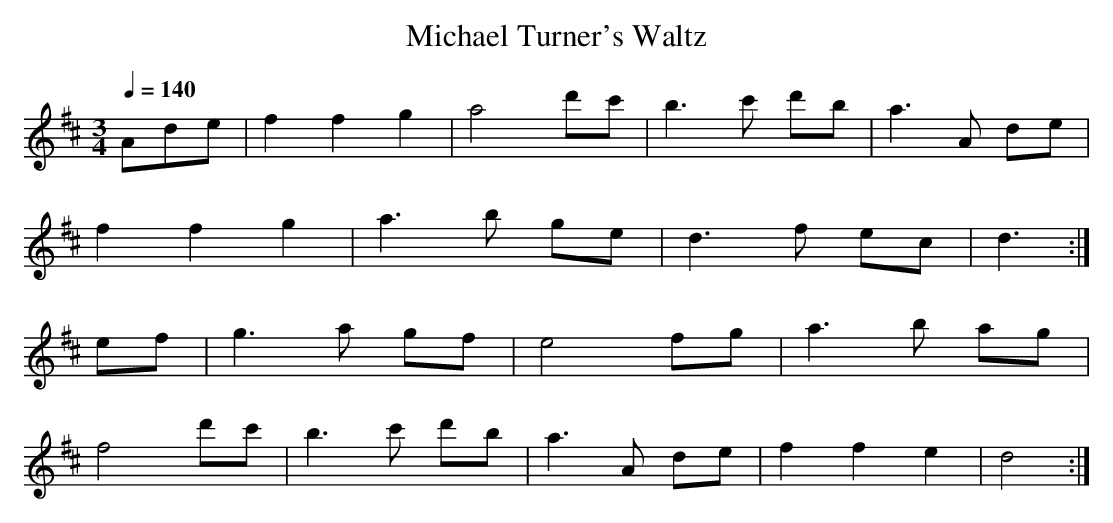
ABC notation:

X:1
T:Michael Turner's Waltz
M:3/4
L:1/8
Q:1/4=140
K:Dmaj
Ade | f2 f2 g2 | a4 d'c' | b2>c'2 d'b | a2> A2 de |
f2 f2 g2 | a2>b2 ge | d3 f ec | d3 :|
ef | g2>a2 gf | e4 fg | a2>b2 ag |
f4 d'c' | b2>c'2 d'b | a2>A2 de | f2 f2 e2 | d4 :|
